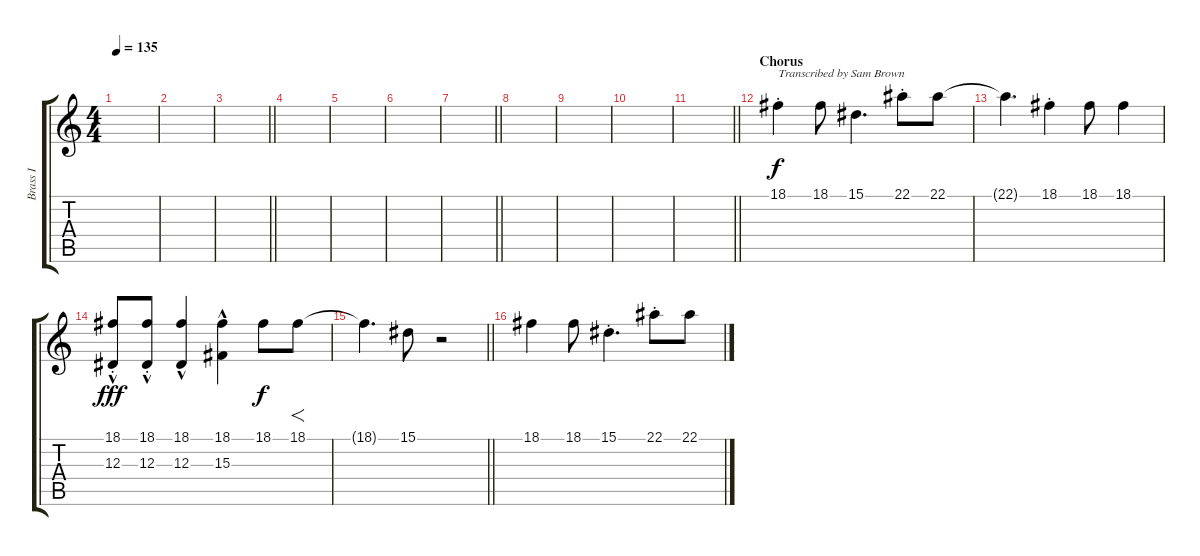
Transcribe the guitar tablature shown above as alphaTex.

\track ("Brass I" "Brass I") {instrument trumpet}
\staff {score tabs}
\tuning (C4 G3 Eb3 Bb2 F2 C2) {hide}
\ts (4 4)
\tempo 135
\clef g2
\ks c
|
|
\barLineRight lightlight
|
\section ("" "")
|
|
|
\barLineRight lightlight
|
\section ("" "")
|
|
|
\barLineRight lightlight
|
\section ("" "Chorus")
18.1{st}.4{txt "Transcribed by Sam Brown"} 18.1.8 15.1.4{d} 22.1{st}.8 22.1.8 |
22.1{t}.4{d} 18.1{st}.4 18.1.8 18.1.4 |
(18.1 12.3{hac st}).8{dy fff} (18.1 12.3{hac st}).8 (18.1 12.3{hac}).4 (18.1 15.3{hac}).4 18.1.8{dy f} 18.1.8{f} |
\barLineRight lightlight
18.1{t}.4{d} 15.1.8 r.2 |
\section ("" "")
18.1.4 18.1.8 15.1{st}.4{d} 22.1{st}.8 22.1.8
